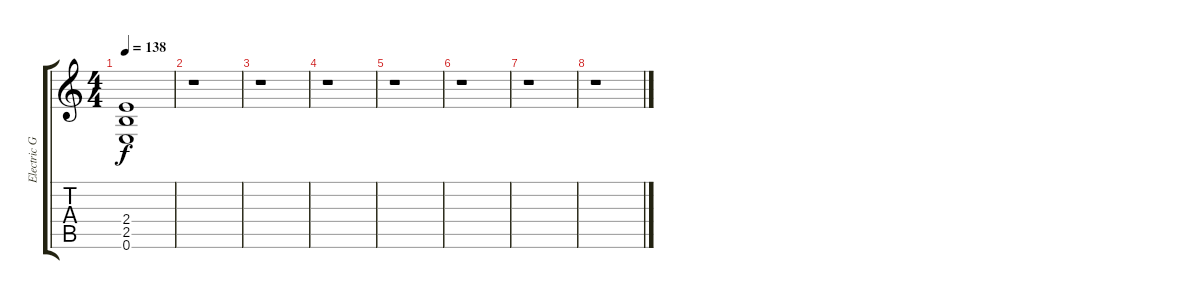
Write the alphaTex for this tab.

\track ("Electric Guitar" "Electric G") {instrument distortionguitar}
\staff {score tabs}
\tuning (E4 B3 G3 D3 A2 E2) {hide}
\ts (4 4)
\tempo 138
\clef g2
\ks c
(2.4{t} 2.5{t} 0.6{t}).1{dy f} |
r.1 |
r.1 |
r.1 |
r.1 |
r.1 |
r.1 |
r.1
